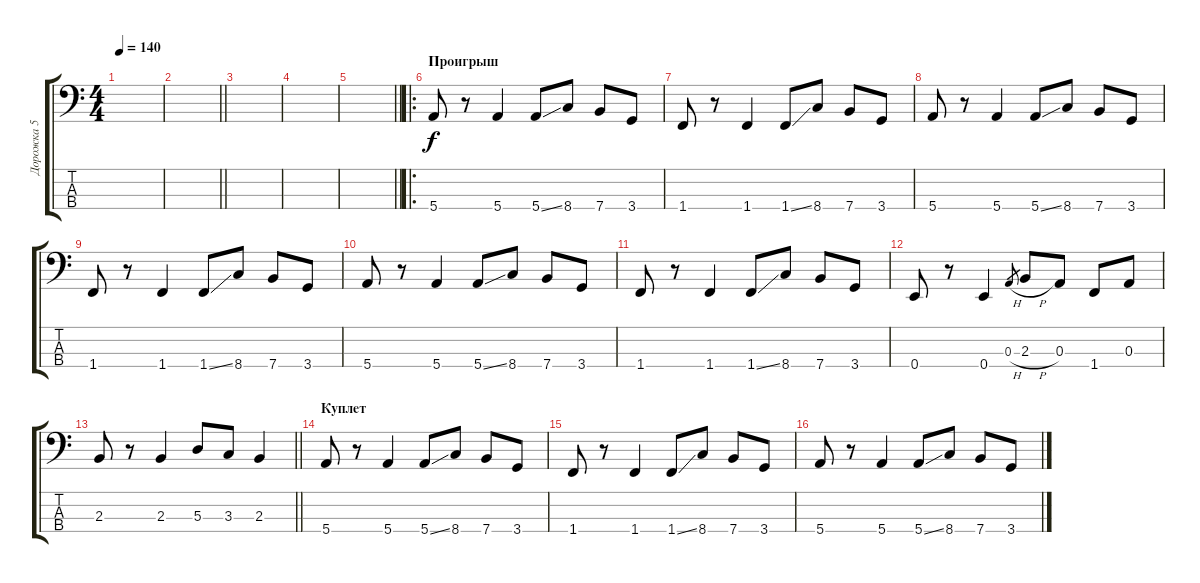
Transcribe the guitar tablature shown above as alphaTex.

\track ("Дорожка 5" "Дорожка 5") {instrument electricbassfinger}
\staff {score tabs}
\tuning (G2 D2 A1 E1) {hide}
\ts (4 4)
\tempo 140
\clef f4
\ks c
|
\barLineRight lightlight
|
|
|
\barLineRight lightlight
|
\ro
\section ("" "Проигрыш")
5.4.8 r.8 5.4.4 5.4{ss}.8 8.4.8 7.4.8 3.4.8 |
1.4.8 r.8 1.4.4 1.4{ss}.8 8.4.8 7.4.8 3.4.8 |
5.4.8 r.8 5.4.4 5.4{ss}.8 8.4.8 7.4.8 3.4.8 |
1.4.8 r.8 1.4.4 1.4{ss}.8 8.4.8 7.4.8 3.4.8 |
5.4.8 r.8 5.4.4 5.4{ss}.8 8.4.8 7.4.8 3.4.8 |
1.4.8 r.8 1.4.4 1.4{ss}.8 8.4.8 7.4.8 3.4.8 |
0.4.8 r.8 0.4.4 0.3{h}.8{gr} 2.3{h}.8 0.3.8 1.4.8 0.3.8 |
\barLineRight lightlight
2.3.8 r.8 2.3.4 5.3.8 3.3.8 2.3.4 |
\section ("" "Куплет")
5.4.8 r.8 5.4.4 5.4{ss}.8 8.4.8 7.4.8 3.4.8 |
1.4.8 r.8 1.4.4 1.4{ss}.8 8.4.8 7.4.8 3.4.8 |
5.4.8 r.8 5.4.4 5.4{ss}.8 8.4.8 7.4.8 3.4.8
